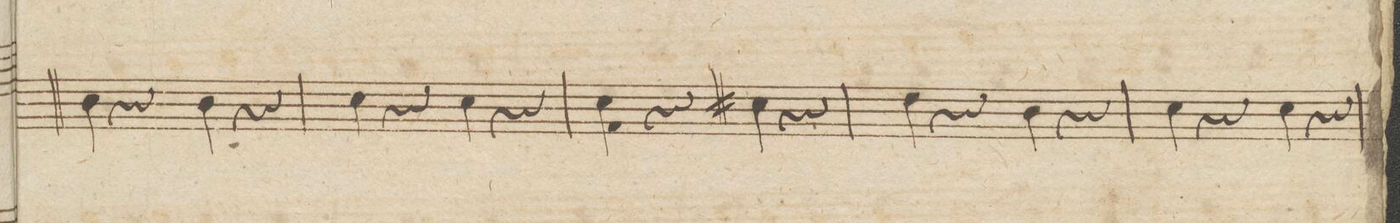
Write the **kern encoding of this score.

**kern	**dynam
*I"Viole.	*
*clefC3	*
*k[]	*
*met(c)	*
*M4/4	*
4c\	.
4r	.
4c\	.
4r	.
=87	=87
4d\	.
4r	.
4d\	.
4r	.
=88	=88
4d\ 4G\	.
4r	.
4d#X\	.
4r	.
=89	=89
4e\	.
4r	.
4c\	.
4r	.
=90	=90
4d\	.
4r	.
4d\	.
4r	.
=91	=91
*-	*-
